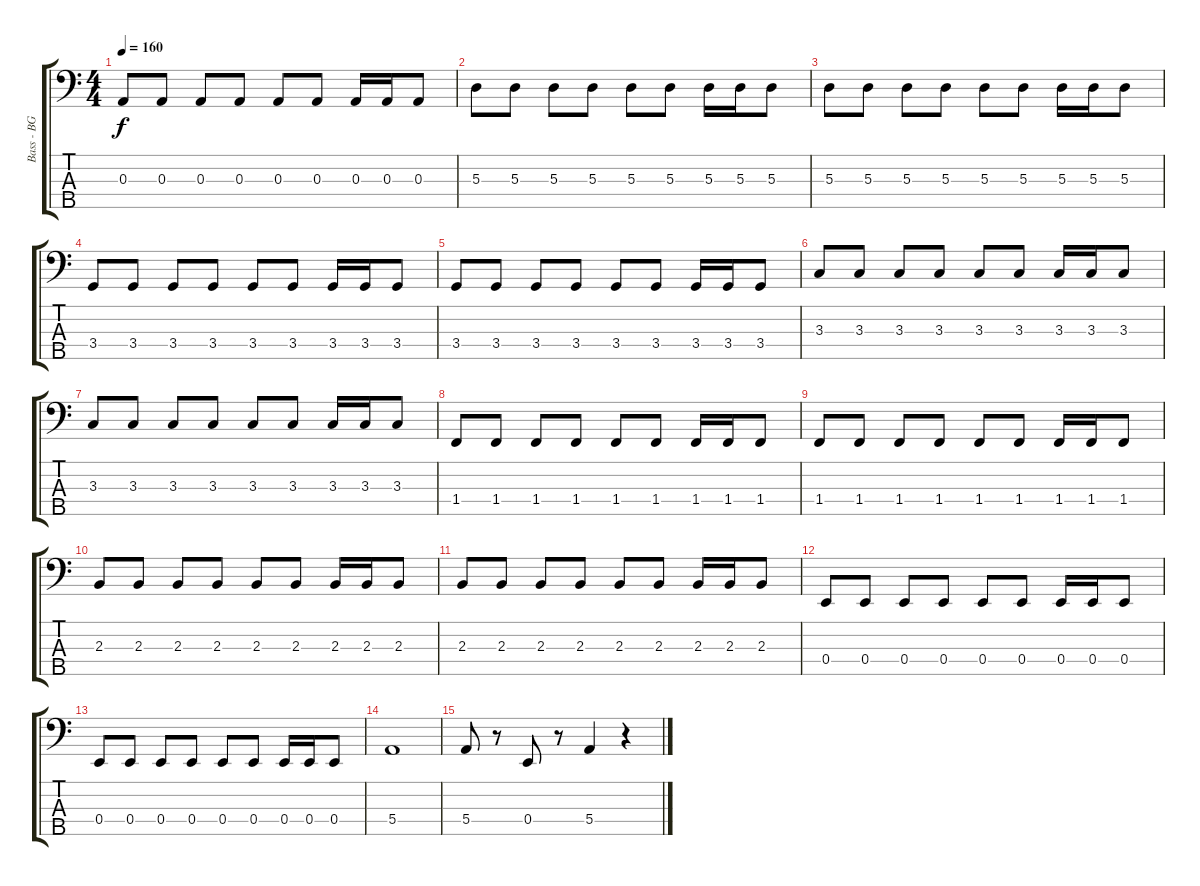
\track ("Bass - BG" "Bass - BG") {instrument acousticguitarnylon}
\staff {score tabs}
\tuning (G2 D2 A1 E1 B0) {hide}
\ts (4 4)
\tempo 160
\clef f4
\ks c
0.3.8{dy f} 0.3.8 0.3.8 0.3.8 0.3.8 0.3.8 0.3.16 0.3.16 0.3.8 |
5.3.8 5.3.8 5.3.8 5.3.8 5.3.8 5.3.8 5.3.16 5.3.16 5.3.8 |
5.3.8 5.3.8 5.3.8 5.3.8 5.3.8 5.3.8 5.3.16 5.3.16 5.3.8 |
3.4.8 3.4.8 3.4.8 3.4.8 3.4.8 3.4.8 3.4.16 3.4.16 3.4.8 |
3.4.8 3.4.8 3.4.8 3.4.8 3.4.8 3.4.8 3.4.16 3.4.16 3.4.8 |
3.3.8 3.3.8 3.3.8 3.3.8 3.3.8 3.3.8 3.3.16 3.3.16 3.3.8 |
3.3.8 3.3.8 3.3.8 3.3.8 3.3.8 3.3.8 3.3.16 3.3.16 3.3.8 |
1.4.8 1.4.8 1.4.8 1.4.8 1.4.8 1.4.8 1.4.16 1.4.16 1.4.8 |
1.4.8 1.4.8 1.4.8 1.4.8 1.4.8 1.4.8 1.4.16 1.4.16 1.4.8 |
2.3.8 2.3.8 2.3.8 2.3.8 2.3.8 2.3.8 2.3.16 2.3.16 2.3.8 |
2.3.8 2.3.8 2.3.8 2.3.8 2.3.8 2.3.8 2.3.16 2.3.16 2.3.8 |
0.4.8 0.4.8 0.4.8 0.4.8 0.4.8 0.4.8 0.4.16 0.4.16 0.4.8 |
0.4.8 0.4.8 0.4.8 0.4.8 0.4.8 0.4.8 0.4.16 0.4.16 0.4.8 |
5.4.1 |
5.4.8 r.8 0.4.8 r.8 5.4.4 r.4
